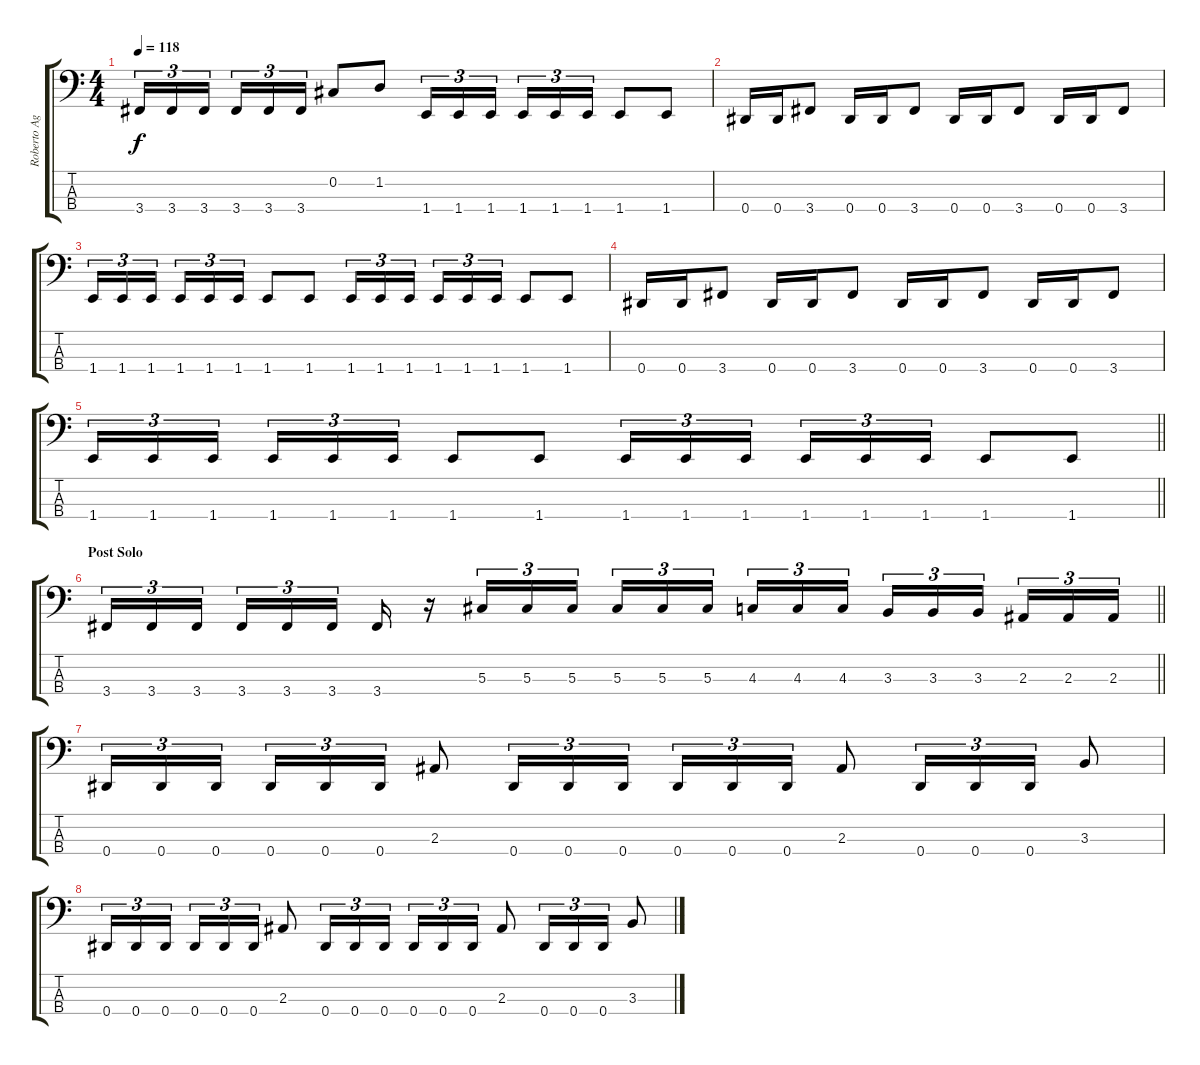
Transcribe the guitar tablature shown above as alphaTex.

\track ("Roberto Agustin Miguel Santiago Samuel T" "Roberto Ag") {instrument electricbassfinger}
\staff {score tabs}
\tuning (Gb2 Db2 Ab1 Eb1) {hide}
\ts (4 4)
\tempo 118
\clef f4
\ks c
3.4.16{tu (3 2) dy f} 3.4.16{tu (3 2)} 3.4.16{tu (3 2) beam splitsecondary} 3.4.16{tu (3 2)} 3.4.16{tu (3 2)} 3.4.16{tu (3 2)} 0.2.8 1.2.8 1.4.16{tu (3 2)} 1.4.16{tu (3 2)} 1.4.16{tu (3 2) beam splitsecondary} 1.4.16{tu (3 2)} 1.4.16{tu (3 2)} 1.4.16{tu (3 2)} 1.4.8 1.4.8 |
0.4.16 0.4.16 3.4.8 0.4.16 0.4.16 3.4.8 0.4.16 0.4.16 3.4.8 0.4.16 0.4.16 3.4.8 |
1.4.16{tu (3 2)} 1.4.16{tu (3 2)} 1.4.16{tu (3 2) beam splitsecondary} 1.4.16{tu (3 2)} 1.4.16{tu (3 2)} 1.4.16{tu (3 2)} 1.4.8 1.4.8 1.4.16{tu (3 2)} 1.4.16{tu (3 2)} 1.4.16{tu (3 2) beam splitsecondary} 1.4.16{tu (3 2)} 1.4.16{tu (3 2)} 1.4.16{tu (3 2)} 1.4.8 1.4.8 |
0.4.16 0.4.16 3.4.8 0.4.16 0.4.16 3.4.8 0.4.16 0.4.16 3.4.8 0.4.16 0.4.16 3.4.8 |
\barLineRight lightlight
1.4.16{tu (3 2)} 1.4.16{tu (3 2)} 1.4.16{tu (3 2) beam splitsecondary} 1.4.16{tu (3 2)} 1.4.16{tu (3 2)} 1.4.16{tu (3 2)} 1.4.8 1.4.8 1.4.16{tu (3 2)} 1.4.16{tu (3 2)} 1.4.16{tu (3 2) beam splitsecondary} 1.4.16{tu (3 2)} 1.4.16{tu (3 2)} 1.4.16{tu (3 2)} 1.4.8 1.4.8 |
\section ("" "Post Solo")
\barLineRight lightlight
3.4.16{tu (3 2)} 3.4.16{tu (3 2)} 3.4.16{tu (3 2) beam splitsecondary} 3.4.16{tu (3 2)} 3.4.16{tu (3 2)} 3.4.16{tu (3 2)} 3.4.16 r.16 5.3.16{tu (3 2)} 5.3.16{tu (3 2)} 5.3.16{tu (3 2)} 5.3.16{tu (3 2)} 5.3.16{tu (3 2)} 5.3.16{tu (3 2) beam splitsecondary} 4.3.16{tu (3 2)} 4.3.16{tu (3 2)} 4.3.16{tu (3 2)} 3.3.16{tu (3 2)} 3.3.16{tu (3 2)} 3.3.16{tu (3 2) beam splitsecondary} 2.3.16{tu (3 2)} 2.3.16{tu (3 2)} 2.3.16{tu (3 2)} |
0.4.16{tu (3 2)} 0.4.16{tu (3 2)} 0.4.16{tu (3 2) beam splitsecondary} 0.4.16{tu (3 2)} 0.4.16{tu (3 2)} 0.4.16{tu (3 2)} 2.3.8 0.4.16{tu (3 2)} 0.4.16{tu (3 2)} 0.4.16{tu (3 2)} 0.4.16{tu (3 2)} 0.4.16{tu (3 2)} 0.4.16{tu (3 2)} 2.3.8 0.4.16{tu (3 2)} 0.4.16{tu (3 2)} 0.4.16{tu (3 2)} 3.3.8 |
0.4.16{tu (3 2)} 0.4.16{tu (3 2)} 0.4.16{tu (3 2) beam splitsecondary} 0.4.16{tu (3 2)} 0.4.16{tu (3 2)} 0.4.16{tu (3 2)} 2.3.8 0.4.16{tu (3 2)} 0.4.16{tu (3 2)} 0.4.16{tu (3 2)} 0.4.16{tu (3 2)} 0.4.16{tu (3 2)} 0.4.16{tu (3 2)} 2.3.8 0.4.16{tu (3 2)} 0.4.16{tu (3 2)} 0.4.16{tu (3 2)} 3.3.8
